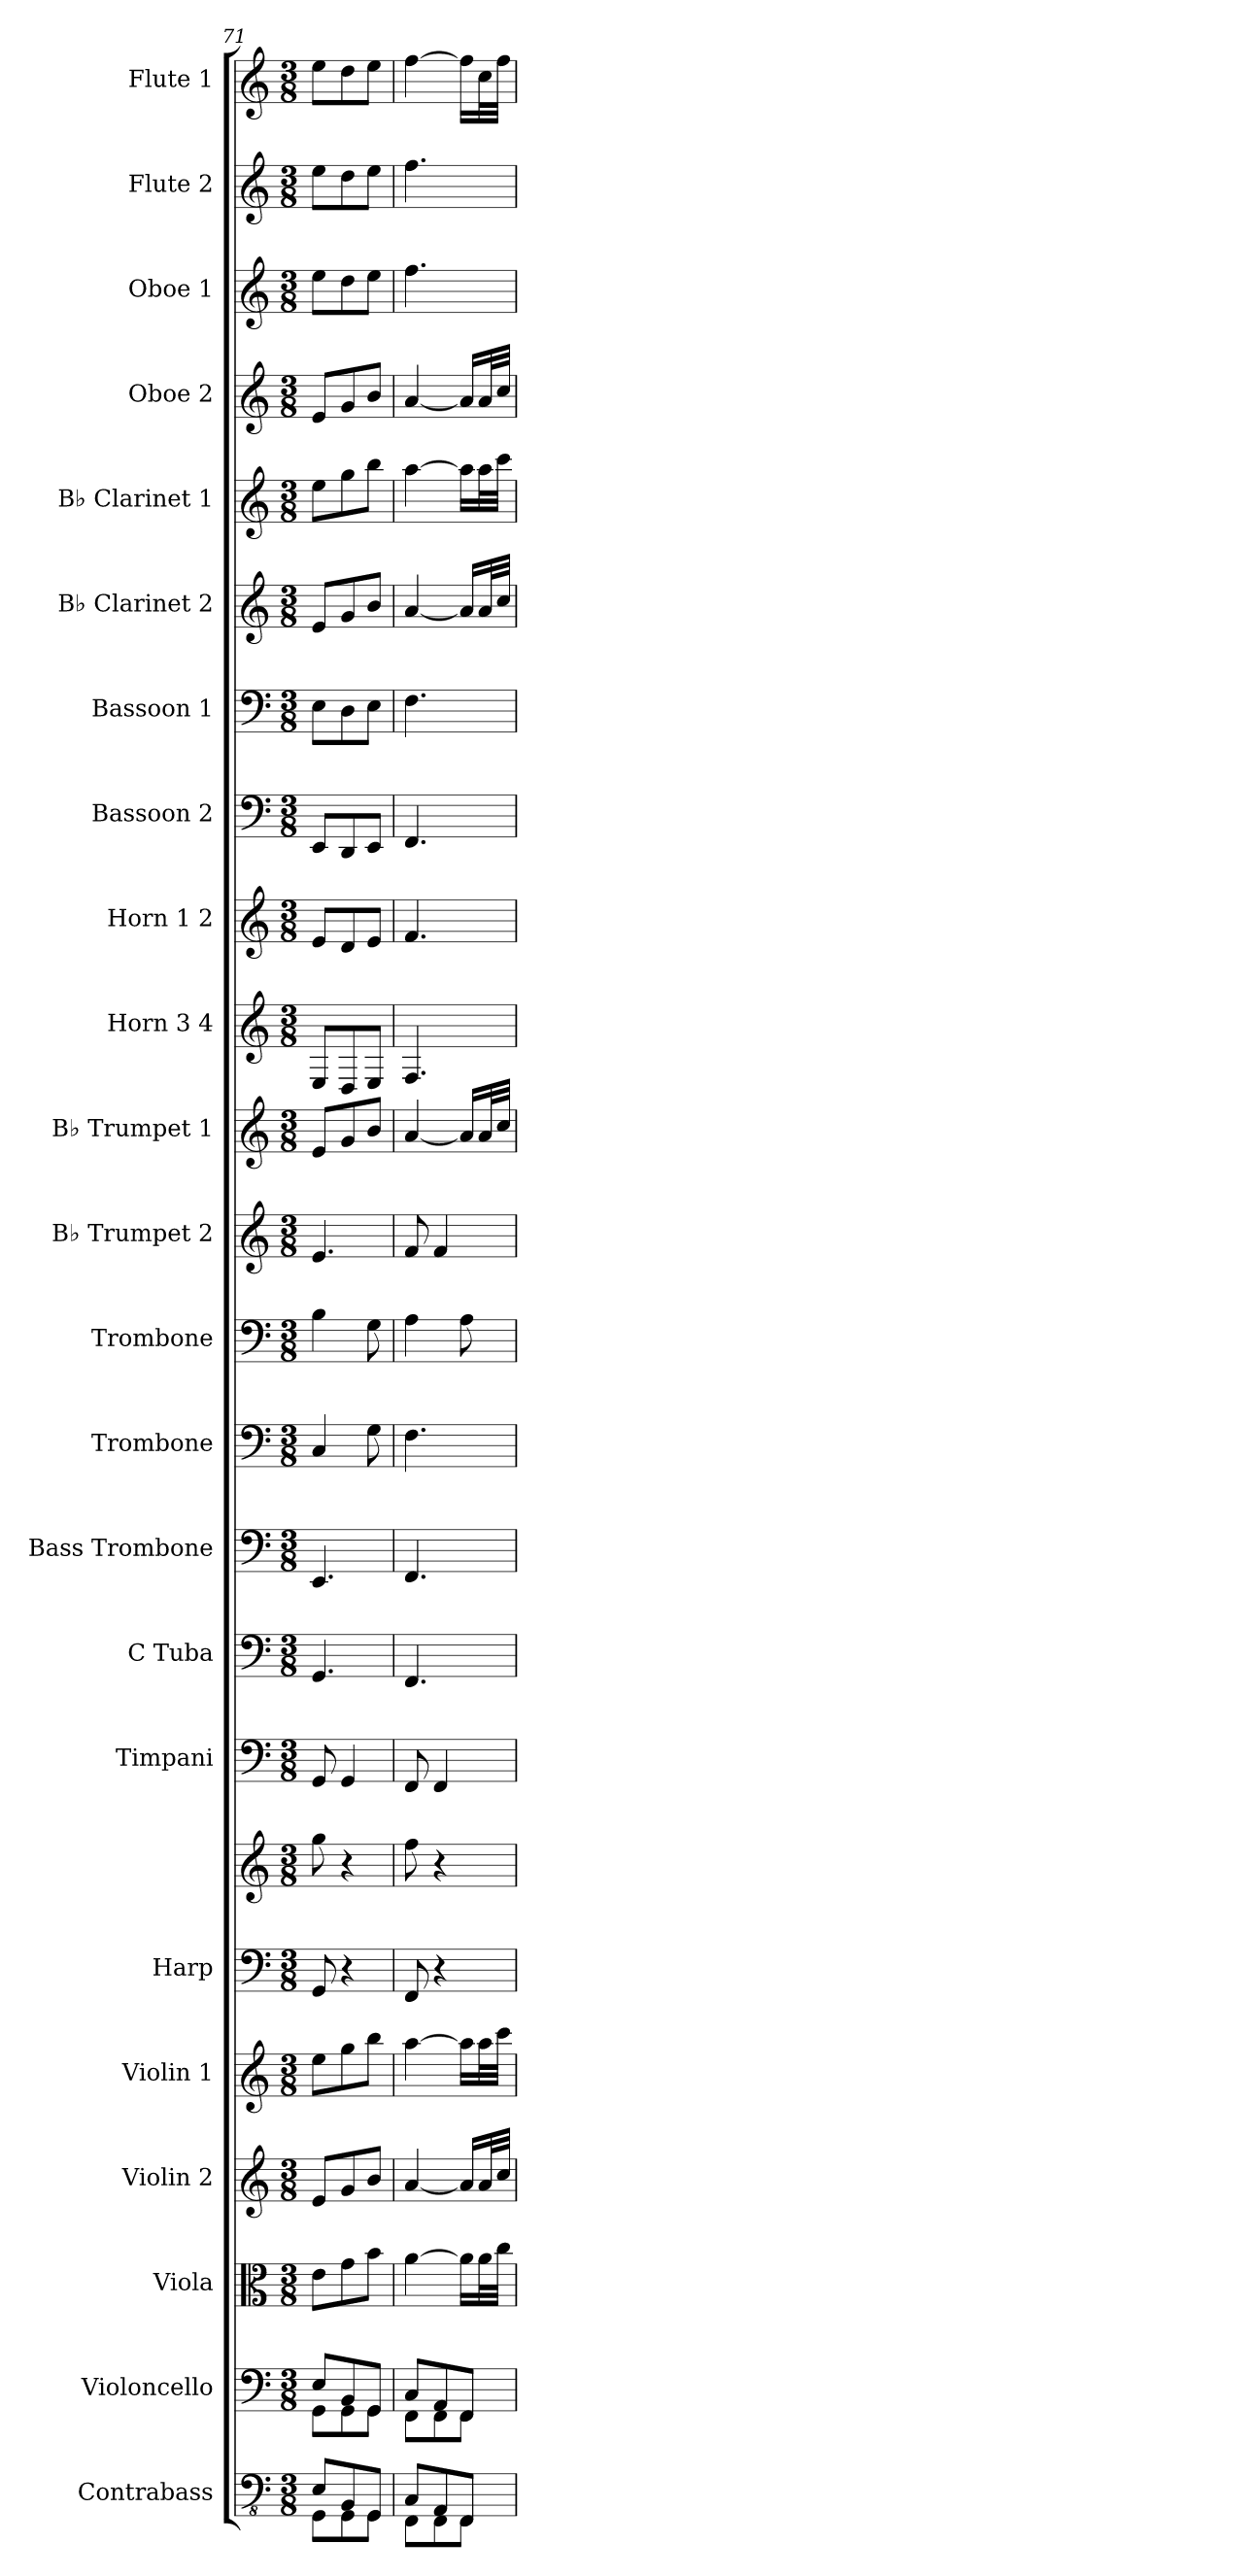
**kern	**kern	**kern	**kern	**kern	**kern	**kern	**kern	**kern	**kern	**kern	**kern	**kern	**kern	**kern	**kern	**kern	**kern	**kern	**kern	**kern	**kern	**kern	**kern
*part23	*part22	*part21	*part20	*part19	*part18	*part18	*part17	*part16	*part15	*part14	*part13	*part12	*part11	*part10	*part9	*part8	*part7	*part6	*part5	*part4	*part3	*part2	*part1
*staff24	*staff23	*staff22	*staff21	*staff20	*staff19	*staff18	*staff17	*staff16	*staff15	*staff14	*staff13	*staff12	*staff11	*staff10	*staff9	*staff8	*staff7	*staff6	*staff5	*staff4	*staff3	*staff2	*staff1
*I"Contrabass	*I"Violoncello	*I"Viola	*I"Violin 2	*I"Violin 1	*I"Harp	*	*I"Timpani	*I"C Tuba	*I"Bass Trombone	*I"Trombone	*I"Trombone	*I"B♭ Trumpet 2	*I"B♭ Trumpet 1	*I"Horn 3 4	*I"Horn 1 2	*I"Bassoon 2	*I"Bassoon 1	*I"B♭ Clarinet 2	*I"B♭ Clarinet 1	*I"Oboe 2	*I"Oboe 1	*I"Flute 2	*I"Flute 1
*I'Cbs.	*I'Vlc.	*I'Vla.	*I'Vln. 2	*I'Vln. 1	*I'Hrp.	*	*I'Timp.	*I'C Tu.	*I'B. Trb.	*I'Trb.	*I'Trb.	*I'B♭ Tpt. 2	*I'B♭ Tpt. 1	*I'Hn. 3 4	*I'Hn. 1 2	*I'Bsn. 2	*I'Bsn. 1	*I'B♭ Cl. 2	*I'B♭ Cl. 1	*I'Ob. 2	*I'Ob. 1	*I'Fl. 2	*I'Fl. 1
*clefFv4	*clefF4	*clefC3	*clefG2	*clefG2	*clefF4	*clefG2	*clefF4	*clefF4	*clefF4	*clefF4	*clefF4	*clefG2	*clefG2	*clefG2	*clefG2	*clefF4	*clefF4	*clefG2	*clefG2	*clefG2	*clefG2	*clefG2	*clefG2
*	*	*	*	*	*	*	*	*	*	*	*	*ITrd1c2	*ITrd1c2	*ITrd4c7	*ITrd4c7	*	*	*ITrd1c2	*ITrd1c2	*	*	*	*
*k[]	*k[]	*k[]	*k[]	*k[]	*k[]	*k[]	*k[]	*k[]	*k[]	*k[]	*k[]	*k[b-e-]	*k[b-e-]	*k[b-]	*k[b-]	*k[]	*k[]	*k[b-e-]	*k[b-e-]	*k[]	*k[]	*k[]	*k[]
*C:	*C:	*C:	*C:	*C:	*C:	*C:	*C:	*C:	*C:	*C:	*C:	*B-:	*B-:	*F:	*F:	*C:	*C:	*B-:	*B-:	*C:	*C:	*C:	*C:
*M3/8	*M3/8	*M3/8	*M3/8	*M3/8	*M3/8	*M3/8	*M3/8	*M3/8	*M3/8	*M3/8	*M3/8	*M3/8	*M3/8	*M3/8	*M3/8	*M3/8	*M3/8	*M3/8	*M3/8	*M3/8	*M3/8	*M3/8	*M3/8
=71	=71	=71	=71	=71	=71	=71	=71	=71	=71	=71	=71	=71	=71	=71	=71	=71	=71	=71	=71	=71	=71	=71	=71
*^	*^	*	*	*	*	*	*	*	*	*	*	*	*	*	*	*	*	*	*	*	*	*	*
8EE/L	8GGG\L	8E/L	8GG\L	8e\L	8e/L	8ee\L	8GG/	8gg\	8GG/	4.GG/	4.EE/	4C/	4B\	4.d/	8d/L	8AA/L	8A/L	8EE/L	8E\L	8d/L	8dd\L	8e/L	8ee\L	8ee\L	8ee\L
8BBB/	8GGG\	8BB/	8GG\	8g\	8g/	8gg\	4r	4r	4GG/	.	.	.	.	.	8f/	8GG/	8G/	8DD/	8D\	8f/	8ff\	8g/	8dd\	8dd\	8dd\
8GGG/J	8GGG\J	8GG/J	8GG\J	8b\J	8b/J	8bb\J	.	.	.	.	.	8G\	8G\	.	8a/J	8AA/J	8A/J	8EE/J	8E\J	8a/J	8aa\J	8b/J	8ee\J	8ee\J	8ee\J
=72	=72	=72	=72	=72	=72	=72	=72	=72	=72	=72	=72	=72	=72	=72	=72	=72	=72	=72	=72	=72	=72	=72	=72	=72	=72
8CC/L	8FFF\L	8C/L	8FF\L	[4a\	[4a/	[4aa\	8FF/	8ff\	8FF/	4.FF/	4.FF/	4.F\	4A\	8e-/	[4g/	4.BB-/	4.B-/	4.FF/	4.F\	[4g/	[4gg\	[4a/	4.ff\	4.ff\	[4ff\
8AAA/	8FFF\	8AA/	8FF\	.	.	.	4r	4r	4FF/	.	.	.	.	4e-/	.	.	.	.	.	.	.	.	.	.	.
8FFF/J	8FFF\J	8FF/J	8FF\J	16a\LL]	16a/LL]	16aa\LL]	.	.	.	.	.	.	8A\	.	16g/LL]	.	.	.	.	16g/LL]	16gg\LL]	16a/LL]	.	.	16ff\LL]
.	.	.	.	32a\L	32a/L	32aa\L	.	.	.	.	.	.	.	.	32g/L	.	.	.	.	32g/L	32gg\L	32a/L	.	.	32cc\L
.	.	.	.	32cc\JJJ	32cc/JJJ	32ccc\JJJ	.	.	.	.	.	.	.	.	32b-/JJJ	.	.	.	.	32b-/JJJ	32bb-\JJJ	32cc/JJJ	.	.	32ff\JJJ
*v	*v	*	*	*	*	*	*	*	*	*	*	*	*	*	*	*	*	*	*	*	*	*	*	*	*
*	*v	*v	*	*	*	*	*	*	*	*	*	*	*	*	*	*	*	*	*	*	*	*	*	*
=	=	=	=	=	=	=	=	=	=	=	=	=	=	=	=	=	=	=	=	=	=	=	=
*-	*-	*-	*-	*-	*-	*-	*-	*-	*-	*-	*-	*-	*-	*-	*-	*-	*-	*-	*-	*-	*-	*-	*-
